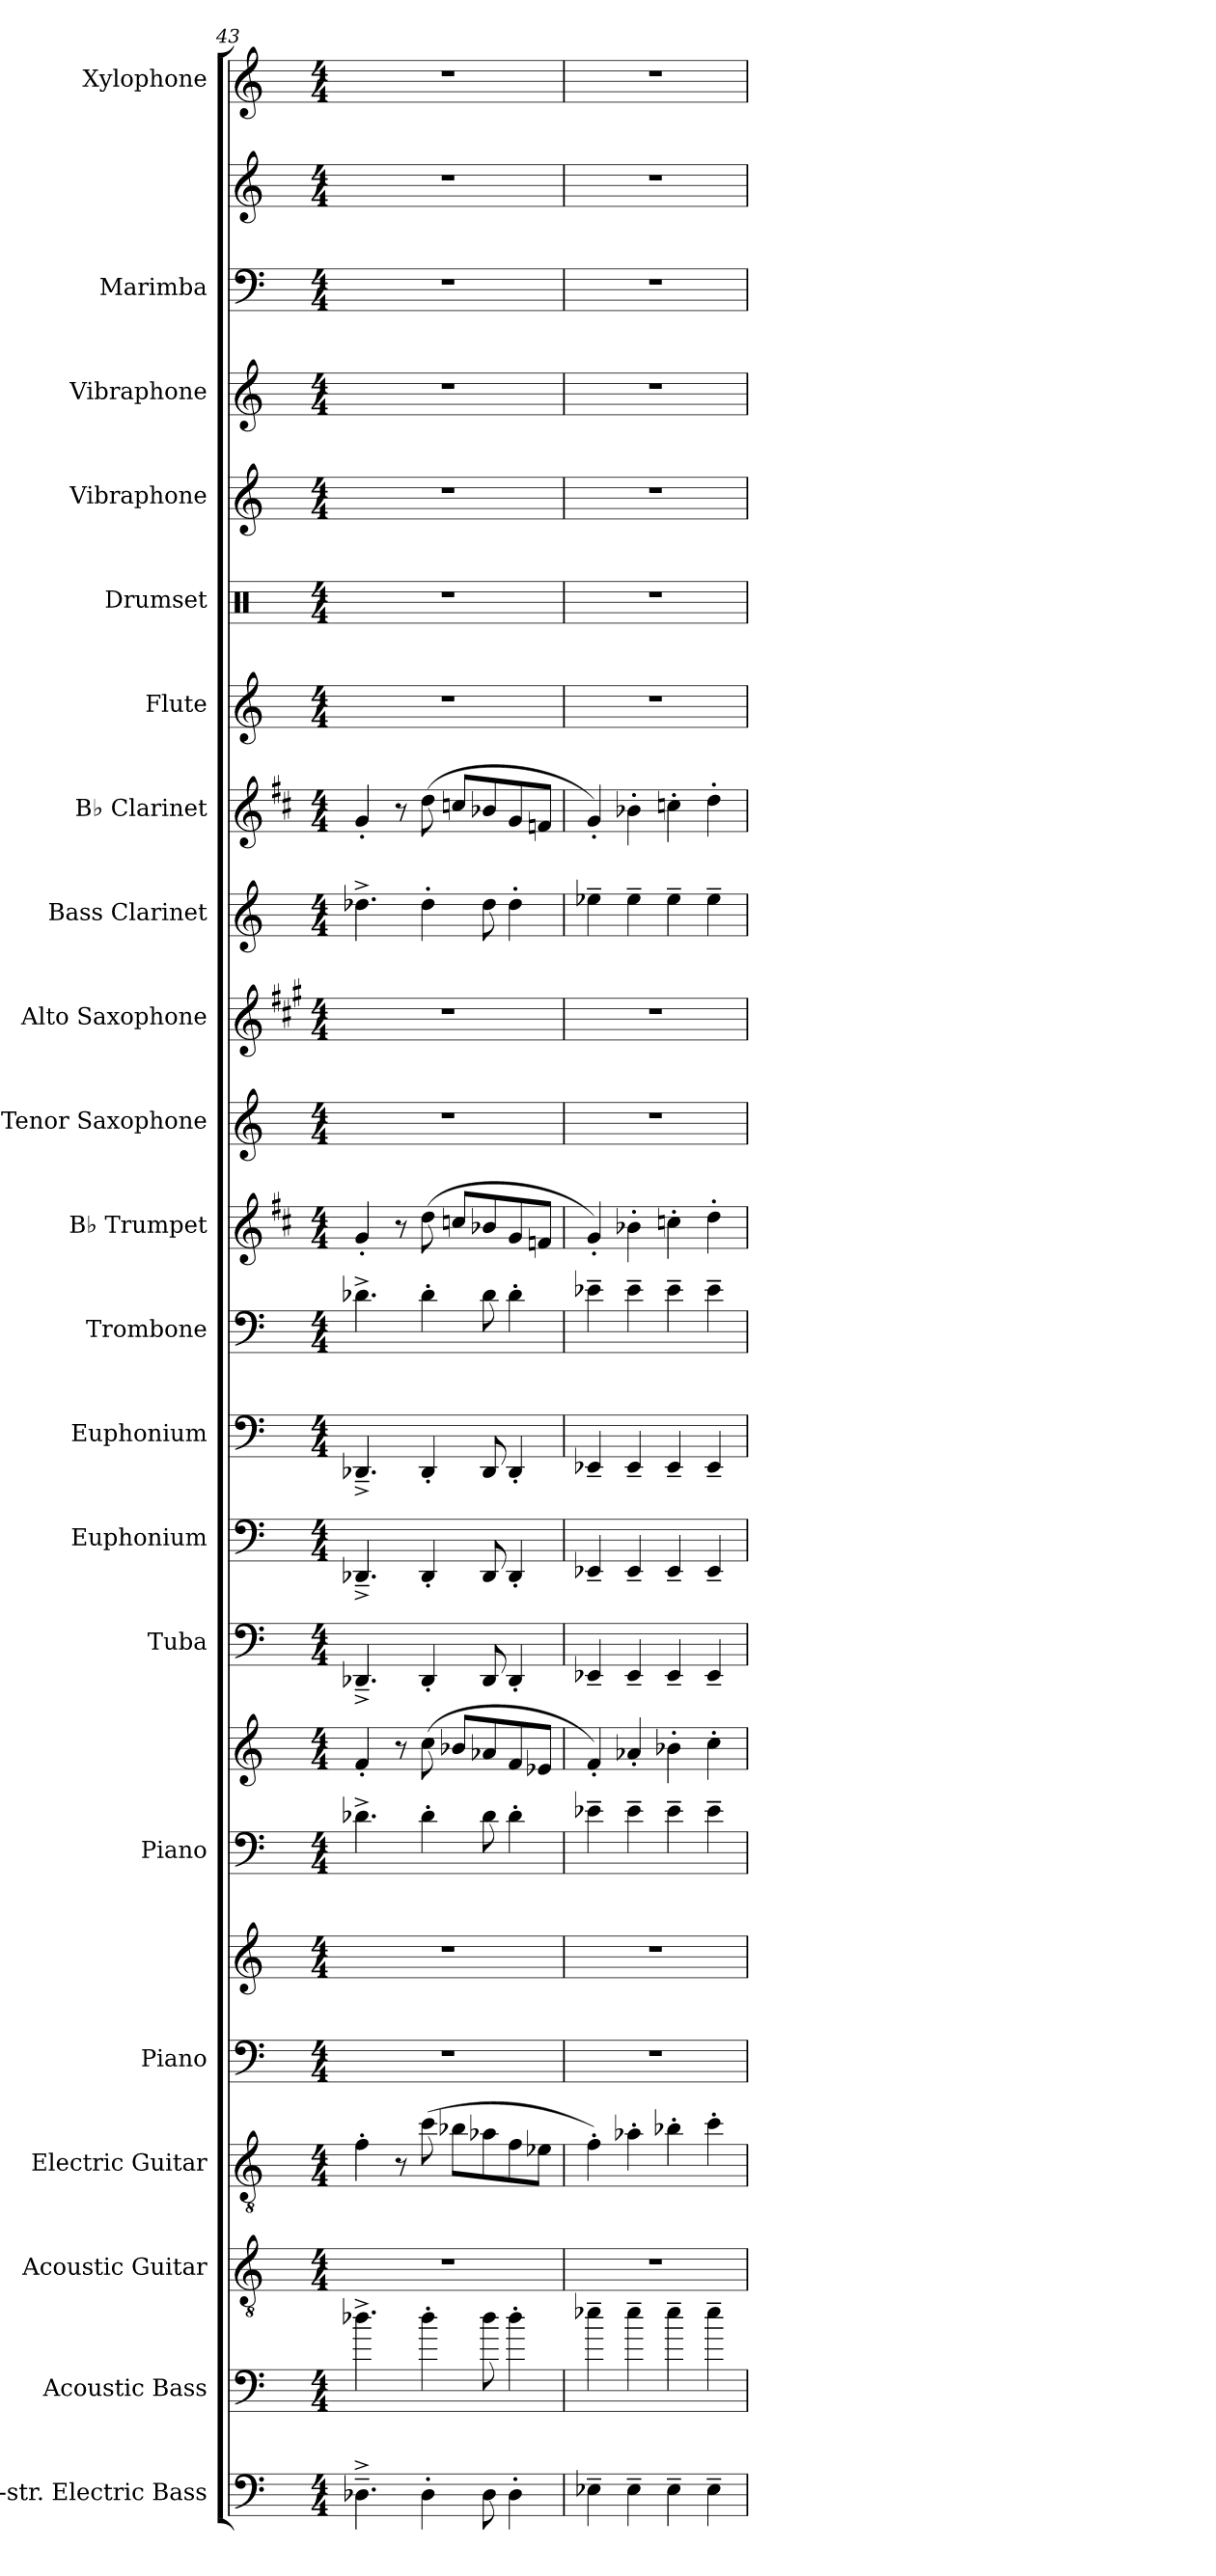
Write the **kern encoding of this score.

**kern	**kern	**kern	**kern	**kern	**kern	**kern	**kern	**kern	**kern	**kern	**kern	**kern	**kern	**kern	**kern	**kern	**kern	**kern	**kern	**kern	**kern	**kern	**kern
*part21	*part20	*part19	*part18	*part17	*part17	*part16	*part16	*part15	*part14	*part13	*part12	*part11	*part10	*part9	*part8	*part7	*part6	*part5	*part4	*part3	*part2	*part2	*part1
*staff24	*staff23	*staff22	*staff21	*staff20	*staff19	*staff18	*staff17	*staff16	*staff15	*staff14	*staff13	*staff12	*staff11	*staff10	*staff9	*staff8	*staff7	*staff6	*staff5	*staff4	*staff3	*staff2	*staff1
*I"5-str. Electric Bass	*I"Acoustic Bass	*I"Acoustic Guitar	*I"Electric Guitar	*I"Piano	*	*I"Piano	*	*I"Tuba	*I"Euphonium	*I"Euphonium	*I"Trombone	*I"B♭ Trumpet	*I"Tenor Saxophone	*I"Alto Saxophone	*I"Bass Clarinet	*I"B♭ Clarinet	*I"Flute	*I"Drumset	*I"Vibraphone	*I"Vibraphone	*I"Marimba	*	*I"Xylophone
*I'El. B.	*I'Bass	*I'Guit.	*I'El. Guit.	*I'Pno.	*	*I'Pno.	*	*I'Tba.	*I'Euph.	*I'Euph.	*I'Tbn.	*I'B♭ Tpt.	*I'T. Sax.	*I'A. Sax.	*I'B. Cl.	*I'B♭ Cl.	*I'Fl.	*I'Drs.	*I'Vib.	*I'Vib.	*I'Mrm.	*	*I'Xyl.
!!LO:PB:g=z
*clefF4	*clefF4	*clefGv2	*clefGv2	*clefF4	*clefG2	*clefF4	*clefG2	*clefF4	*clefF4	*clefF4	*clefF4	*clefG2	*clefG2	*clefG2	*clefG2	*clefG2	*clefG2	*clefX	*clefG2	*clefG2	*clefF4	*clefG2	*clefG2
*ITrd7c12	*ITrd7c12	*	*	*	*	*	*	*	*	*	*	*ITrd1c2	*ITrd8c14	*ITrd5c9	*ITrd8c14	*ITrd1c2	*	*	*	*	*	*	*ITrd-7c-12
*k[]	*k[]	*k[]	*k[]	*k[]	*k[]	*k[]	*k[]	*k[]	*k[]	*k[]	*k[]	*k[]	*k[]	*k[]	*k[]	*k[]	*k[]	*k[]	*k[]	*k[]	*k[]	*k[]	*k[]
*M4/4	*M4/4	*M4/4	*M4/4	*M4/4	*M4/4	*M4/4	*M4/4	*M4/4	*M4/4	*M4/4	*M4/4	*M4/4	*M4/4	*M4/4	*M4/4	*M4/4	*M4/4	*M4/4	*M4/4	*M4/4	*M4/4	*M4/4	*M4/4
=43	=43	=43	=43	=43	=43	=43	=43	=43	=43	=43	=43	=43	=43	=43	=43	=43	=43	=43	=43	=43	=43	=43	=43
4.DD-X~^\	4.d-X^\	1r	4f'\	1r	1r	4.d-X^\	4f'/	4.DD-X~^/	4.DD-X~^/	4.DD-X~^/	4.d-X^\	4f'/	1r	1r	4.d-X^\	4f'/	1r	1r	1r	1r	1r	1r	1r
.	.	.	8r	.	.	.	8r	.	.	.	.	8r	.	.	.	8r	.	.	.	.	.	.	.
4DD-'\	4d-'\	.	(8cc\	.	.	4d-'\	(8cc\	4DD-'/	4DD-'/	4DD-'/	4d-'\	(8cc\	.	.	4d-'\	(8cc\	.	.	.	.	.	.	.
.	.	.	8b-X\L	.	.	.	8b-X/L	.	.	.	.	8b-X/L	.	.	.	8b-X/L	.	.	.	.	.	.	.
8DD-\	8d-\	.	8a-X\	.	.	8d-\	8a-X/	8DD-/	8DD-/	8DD-/	8d-\	8a-X/	.	.	8d-\	8a-X/	.	.	.	.	.	.	.
4DD-'\	4d-'\	.	8f\	.	.	4d-'\	8f/	4DD-'/	4DD-'/	4DD-'/	4d-'\	8f/	.	.	4d-'\	8f/	.	.	.	.	.	.	.
.	.	.	8e-X\J	.	.	.	8e-X/J	.	.	.	.	8e-X/J	.	.	.	8e-X/J	.	.	.	.	.	.	.
=44	=44	=44	=44	=44	=44	=44	=44	=44	=44	=44	=44	=44	=44	=44	=44	=44	=44	=44	=44	=44	=44	=44	=44
4EE-X~\	4e-X~\	1r	4f'\)	1r	1r	4e-X~\	4f'/)	4EE-X~/	4EE-X~/	4EE-X~/	4e-X~\	4f'/)	1r	1r	4e-X~\	4f'/)	1r	1r	1r	1r	1r	1r	1r
4EE-~\	4e-~\	.	4a-X'\	.	.	4e-~\	4a-X'/	4EE-~/	4EE-~/	4EE-~/	4e-~\	4a-X'\	.	.	4e-~\	4a-X'\	.	.	.	.	.	.	.
4EE-~\	4e-~\	.	4b-X'\	.	.	4e-~\	4b-X'\	4EE-~/	4EE-~/	4EE-~/	4e-~\	4b-X'\	.	.	4e-~\	4b-X'\	.	.	.	.	.	.	.
4EE-~\	4e-~\	.	4cc'\	.	.	4e-~\	4cc'\	4EE-~/	4EE-~/	4EE-~/	4e-~\	4cc'\	.	.	4e-~\	4cc'\	.	.	.	.	.	.	.
=	=	=	=	=	=	=	=	=	=	=	=	=	=	=	=	=	=	=	=	=	=	=	=
*-	*-	*-	*-	*-	*-	*-	*-	*-	*-	*-	*-	*-	*-	*-	*-	*-	*-	*-	*-	*-	*-	*-	*-
